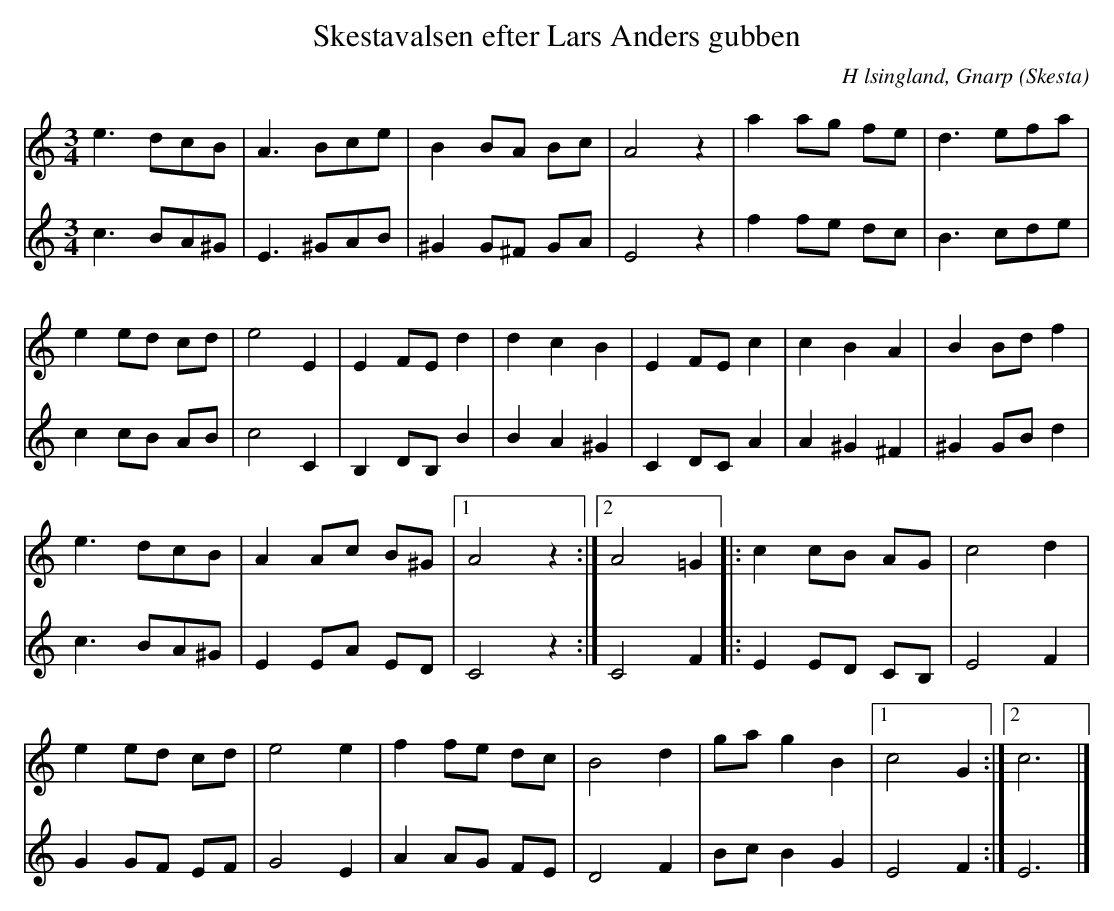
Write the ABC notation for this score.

X:1
T: Skestavalsen efter Lars Anders gubben
O: H lsingland, Gnarp (Skesta)
M: 3/4
L: 1/8
K: Am
V:1
e3 dcB | A3 Bce | B2 BA Bc | A4 z2 | a2 ag fe | d3 efa |
e2 ed cd | e4 E2 | E2 FE d2 | d2 c2 B2 | E2 FE c2 | c2 B2 A2 | B2 Bd f2 |
e3 dcB | A2 Ac B^G |1 A4 z2 :|2 A4 =G2 |: c2 cB AG | c4 d2 |
e2 ed cd | e4 e2 | f2 fe dc | B4 d2 | ga g2 B2 |1 c4 G2 :|2 c6 |]
V:2
c3 BA^G | E3 ^GAB | ^G2 G^F GA | E4 z2 | f2 fe dc | B3 cde |
c2 cB AB | c4 C2 | B,2 DB, B2 | B2 A2 ^G2 | C2 DC A2 | A2 ^G2 ^F2 | ^G2 GB d2 |
c3 BA^G | E2 EA ED | C4 z2 :| C4 F2 |: E2 ED CB, | E4 F2 |
G2 GF EF | G4 E2 | A2 AG FE | D4 F2 | Bc B2 G2 | E4 F2 :| E6 |]
